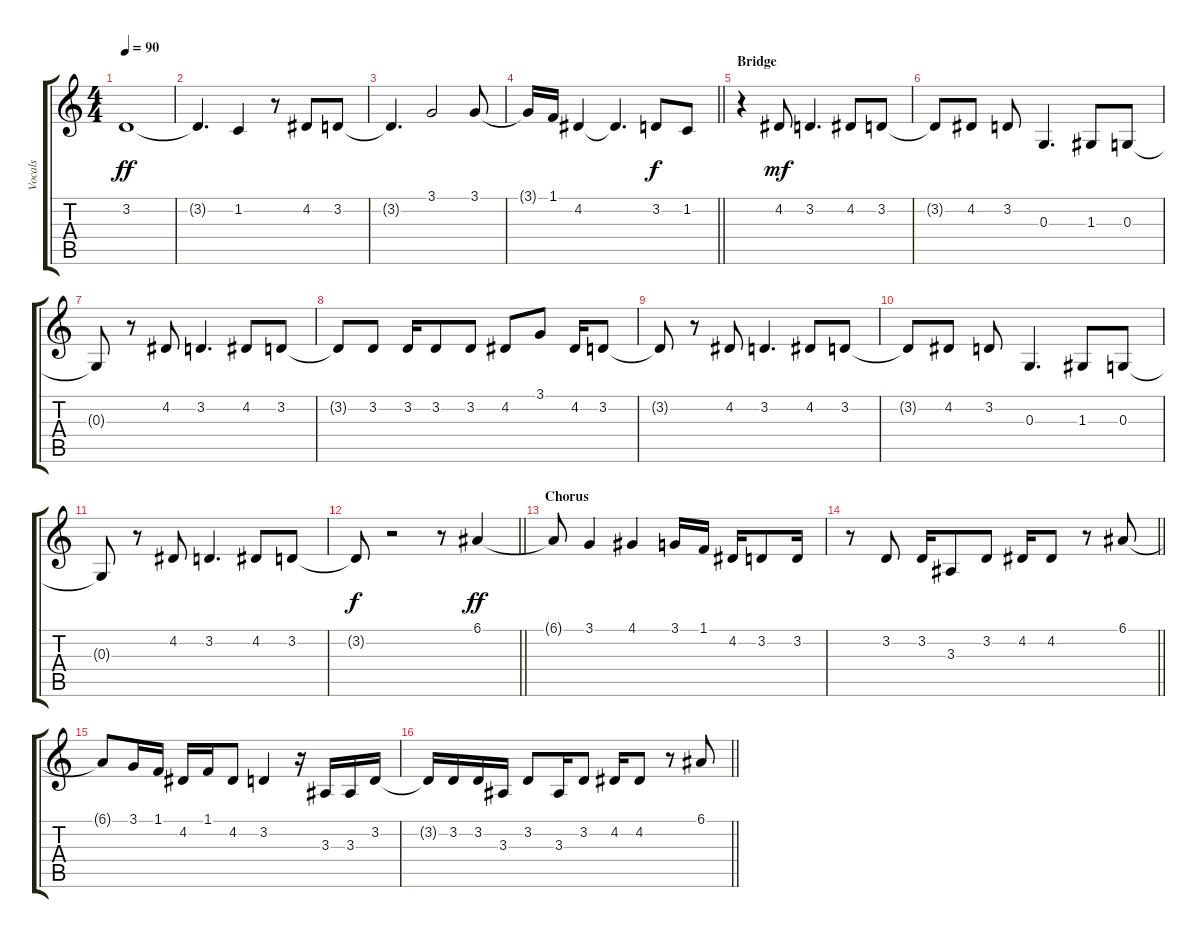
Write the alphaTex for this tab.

\track ("Vocals" "Vocals") {instrument altosax}
\staff {score tabs}
\tuning (E4 B3 G3 D3 A2 E2) {hide}
\ts (4 4)
\tempo 90
\clef g2
\ks c
3.2.1{dy ff} |
3.2{t}.4{d} 1.2.4 r.8 4.2.8 3.2.8 |
3.2{t}.4{d} 3.1.2 3.1.8 |
\barLineRight lightlight
3.1{t}.16 1.1.16 4.2.4 4.2{t}.4{d} 3.2.8{dy f} 1.2.8 |
\section ("" "Bridge")
r.4 4.2.8{dy mf} 3.2.4{d} 4.2.8 3.2.8 |
3.2{t}.8 4.2.8 3.2.8 0.3.4{d} 1.3.8 0.3.8 |
0.3{t}.8 r.8 4.2.8 3.2.4{d} 4.2.8 3.2.8 |
3.2{t}.8 3.2.8 3.2.16 3.2.8 3.2.8 4.2.8 3.1.8 4.2.16 3.2.8 |
3.2{t}.8 r.8 4.2.8 3.2.4{d} 4.2.8 3.2.8 |
3.2{t}.8 4.2.8 3.2.8 0.3.4{d} 1.3.8 0.3.8 |
0.3{t}.8 r.8 4.2.8 3.2.4{d} 4.2.8 3.2.8 |
\barLineRight lightlight
3.2{t}.8{dy f} r.2 r.8 6.1.4{dy ff} |
\section ("" "Chorus")
6.1{t}.8 3.1.4 4.1.4 3.1.16 1.1.16 4.2.16 3.2.8 3.2.16 |
\barLineRight lightlight
r.8 3.2.8 3.2.16 3.3.8 3.2.8 4.2.16 4.2.8 r.8 6.1.8 |
6.1{t}.8 3.1.16 1.1.16 4.2.16 1.1.16 4.2.8 3.2.4 r.16 3.3.16 3.3.16 3.2.16 |
\barLineRight lightlight
3.2{t}.16 3.2.16 3.2.16 3.3.16 3.2.8 3.3.16 3.2.8 4.2.16 4.2.8 r.8 6.1.8
